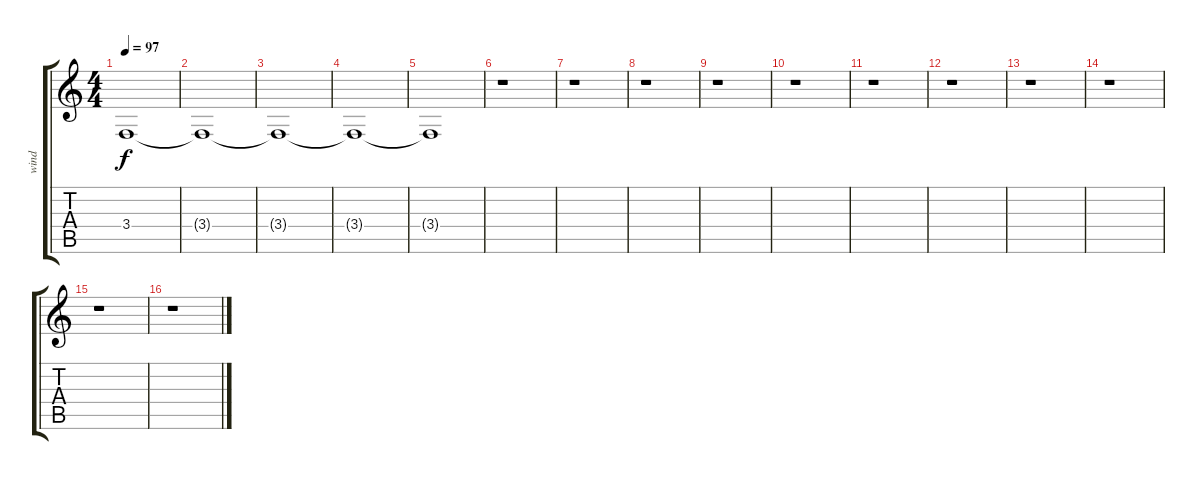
\track ("wind" "wind") {instrument seashore}
\staff {score tabs}
\tuning (E4 B3 G3 D3 A2 E2) {hide}
\ts (4 4)
\tempo 97
\clef g2
\ks c
3.4.1{dy f instrument seashore} |
3.4{t}.1 |
3.4{t}.1 |
3.4{t}.1 |
3.4{t}.1 |
r.1 |
r.1 |
r.1 |
r.1 |
r.1 |
r.1 |
r.1 |
r.1 |
r.1 |
r.1 |
r.1
